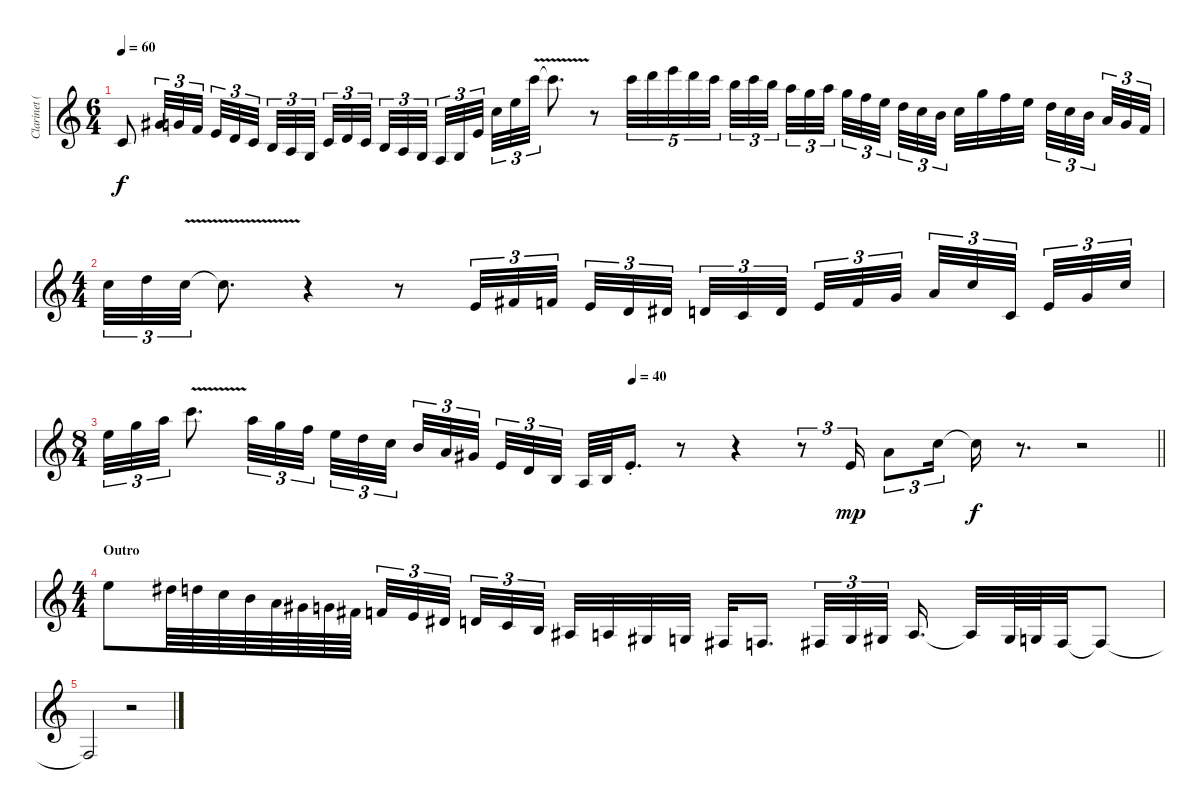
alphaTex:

\track ("Clarinet (Jimmy Hastings)" "Clarinet (") {instrument clarinet}
\staff {score}
\tuning (E4 B3 G3 D3 A2 E2) {hide}
\ts (6 4)
\tempo 60
\clef g2
\ks aminor
15.5{t}.8{dy f} 13.3.32{tu (3 2)} 12.3.32{tu (3 2)} 10.3.32{tu (3 2) beam splitsecondary} 14.4.32{tu (3 2)} 12.4.32{tu (3 2)} 10.4.32{tu (3 2) beam split} 14.5.32{tu (3 2)} 12.5.32{tu (3 2)} 10.5.32{tu (3 2) beam splitsecondary} 10.4.32{tu (3 2)} 12.4.32{tu (3 2)} 10.4.32{tu (3 2) beam splitsecondary} 14.5.32{tu (3 2)} 12.5.32{tu (3 2)} 10.5.32{tu (3 2) beam splitsecondary} 13.6.32{tu (3 2)} 15.6.32{tu (3 2)} 14.4.32{tu (3 2) beam split} 17.3.32{tu (3 2)} 17.2.32{tu (3 2)} 20.1{v}.32{tu (3 2)} 20.1{t}.8{d} r.8 20.1.32{tu (5 4)} 22.1.32{tu (5 4)} 24.1.32{tu (5 4)} 22.1.32{tu (5 4)} 20.1.32{tu (5 4) beam split} 19.1.32{tu (3 2)} 20.1.32{tu (3 2)} 19.1.32{tu (3 2) beam splitsecondary} 22.2.32{tu (3 2)} 20.2.32{tu (3 2)} 22.2.32{tu (3 2) beam splitsecondary} 20.2.32{tu (3 2)} 18.2.32{tu (3 2)} 21.3.32{tu (3 2) beam splitsecondary} 19.3.32{tu (3 2)} 17.3.32{tu (3 2)} 16.3.32{tu (3 2) beam split} 17.3.32 15.1.32 18.2.32 17.2.32{beam splitsecondary} 15.2.32{tu (3 2)} 17.3.32{tu (3 2)} 16.3.32{tu (3 2) beam splitsecondary} 14.3.32{tu (3 2)} 17.4.32{tu (3 2)} 15.4.32{tu (3 2)} |
\ts (4 4)
13.2.32{tu (3 2)} 15.2.32{tu (3 2)} 13.2{v}.32{tu (3 2)} 13.2{t}.8{d} r.4 r.8 5.2.32{tu (3 2)} 7.2.32{tu (3 2)} 6.2.32{tu (3 2) beam splitsecondary} 5.2.32{tu (3 2)} 3.2.32{tu (3 2)} 4.2.32{tu (3 2)} 3.2.32{tu (3 2)} 1.2.32{tu (3 2)} 3.2.32{tu (3 2) beam splitsecondary} 0.1.32{tu (3 2)} 1.1.32{tu (3 2)} 3.1.32{tu (3 2) beam splitsecondary} 5.1.32{tu (3 2)} 8.1.32{tu (3 2)} 20.6.32{tu (3 2) beam splitsecondary} 19.5.32{tu (3 2)} 17.4.32{tu (3 2) beam merge} 17.3.32{tu (3 2)} |
\ts (8 4)
\tempo (40 0.5)
\barLineRight lightlight
17.2.32{tu (3 2)} 15.1.32{tu (3 2)} 17.1.32{tu (3 2)} 20.1{v}.8{d} 17.1.32{tu (3 2)} 15.1.32{tu (3 2)} 13.1.32{tu (3 2) beam splitsecondary} 17.2.32{tu (3 2)} 15.2.32{tu (3 2)} 13.2.32{tu (3 2) beam splitsecondary} 16.3.32{tu (3 2)} 14.3.32{tu (3 2)} 13.3.32{tu (3 2) beam splitsecondary} 14.4.32{tu (3 2)} 12.4.32{tu (3 2)} 14.5.32{tu (3 2)} 12.5.64 14.5.64 14.4{st}.16{d} r.8 r.4 r.8{tu (3 2)} 14.4.16{tu (3 2) dy mp} 14.3.8{tu (3 2)} 13.2.16{tu (3 2)} 13.2{t}.16{dy f} r.8{d} r.2 |
\ts (4 4)
\section ("" "Outro")
12.1.8 11.1.64 10.1.64 8.1.64 12.2.64 10.2.64 9.2.64 8.2.64 11.3.64 10.3.32{tu (3 2)} 9.3.32{tu (3 2)} 8.3.32{tu (3 2) beam splitsecondary} 7.3.32{tu (3 2)} 10.4.32{tu (3 2)} 9.4.32{tu (3 2) beam splitsecondary} 8.4.32 7.4.32 11.5.32 10.5.32 9.5.32 8.5.16{d beam splitsecondary} 9.5.32{tu (3 2)} 10.5.32{tu (3 2)} 11.5.32{tu (3 2) beam splitsecondary} 12.5.16{d} 12.5{t}.32{beam merge} 11.5.64 10.5.64 9.5.32 9.5{t}.8 |
9.5{t}.2 r.2
